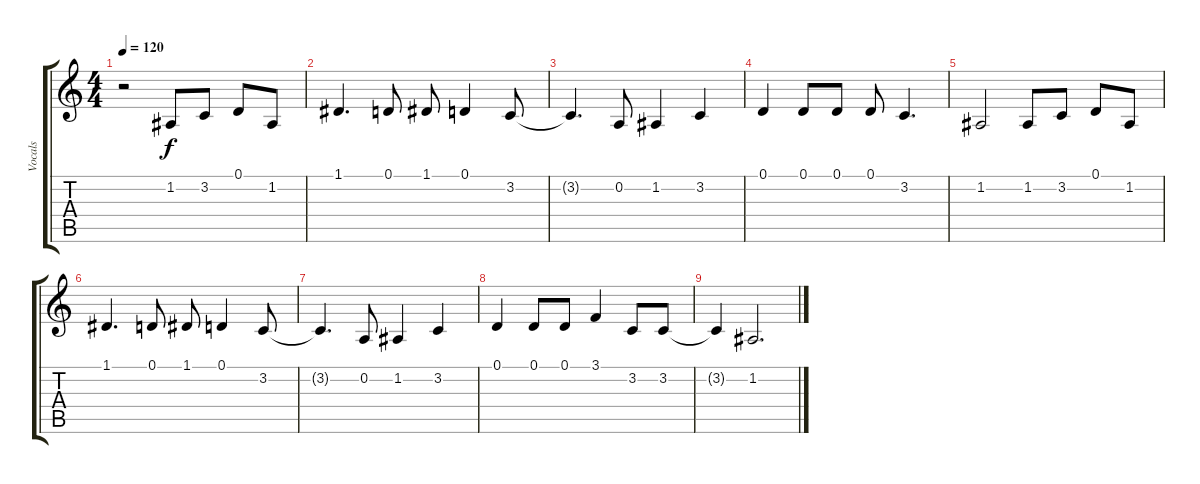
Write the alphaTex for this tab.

\track ("Vocals" "Vocals") {instrument cello}
\staff {score tabs}
\tuning (D4 A3 F3 C3 G2 C2) {hide}
\ts (4 4)
\tempo 120
\clef g2
\ks c
r.2{dy f instrument cello} 1.2.8 3.2.8 0.1.8 1.2.8 |
1.1.4{d} 0.1.8 1.1.8 0.1.4 3.2.8 |
3.2{t}.4{d} 0.2.8 1.2.4 3.2.4 |
0.1.4 0.1.8 0.1.8 0.1.8 3.2.4{d} |
1.2.2 1.2.8 3.2.8 0.1.8 1.2.8 |
1.1.4{d} 0.1.8 1.1.8 0.1.4 3.2.8 |
3.2{t}.4{d} 0.2.8 1.2.4 3.2.4 |
0.1.4 0.1.8 0.1.8 3.1.4 3.2.8 3.2.8 |
3.2{t}.4 1.2.2{d}
